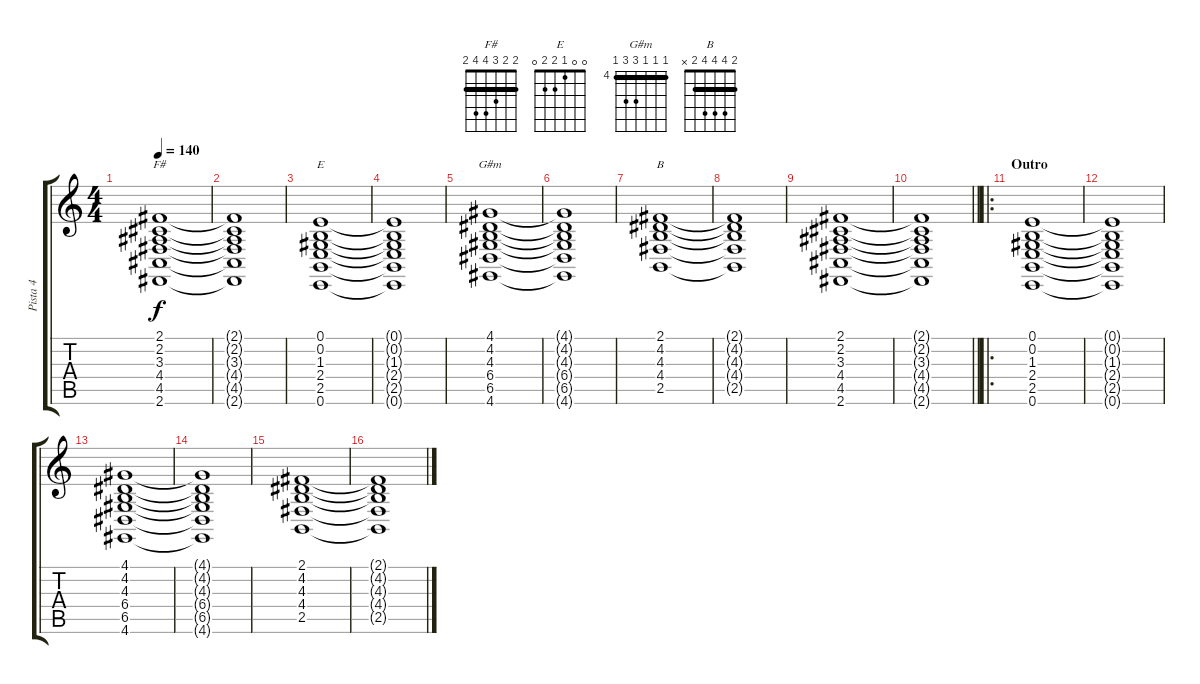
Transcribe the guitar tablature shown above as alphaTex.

\track ("Pista 4" "Pista 4") {instrument stringensemble2}
\staff {score tabs}
\tuning (E4 B3 G3 D3 A2 E2) {hide}
\chord ("F#" 2 2 3 4 4 2) {barre 2}
\chord ("E" 0 0 1 2 2 0)
\chord ("G#m" 4 4 4 6 6 4) {firstfret 4 barre 4}
\chord ("B" 2 4 4 4 2 x) {barre 2}
\ts (4 4)
\tempo 140
\clef g2
\ks c
(2.1 2.2 3.3 4.4 4.5 2.6).1{ch "F#" dy f} |
(2.1{t} 2.2{t} 3.3{t} 4.4{t} 4.5{t} 2.6{t}).1 |
(0.1 0.2 1.3 2.4 2.5 0.6).1{ch "E"} |
(0.1{t} 0.2{t} 1.3{t} 2.4{t} 2.5{t} 0.6{t}).1 |
(4.1 4.2 4.3 6.4 6.5 4.6).1{ch "G#m"} |
(4.1{t} 4.2{t} 4.3{t} 6.4{t} 6.5{t} 4.6{t}).1 |
(2.1 4.2 4.3 4.4 2.5).1{ch "B"} |
(2.1{t} 4.2{t} 4.3{t} 4.4{t} 2.5{t}).1 |
(2.1 2.2 3.3 4.4 4.5 2.6).1 |
\barLineRight lightlight
(2.1{t} 2.2{t} 3.3{t} 4.4{t} 4.5{t} 2.6{t}).1 |
\ro
\section ("" "Outro")
(0.1 0.2 1.3 2.4 2.5 0.6).1 |
(0.1{t} 0.2{t} 1.3{t} 2.4{t} 2.5{t} 0.6{t}).1 |
(4.1 4.2 4.3 6.4 6.5 4.6).1 |
(4.1{t} 4.2{t} 4.3{t} 6.4{t} 6.5{t} 4.6{t}).1 |
(2.1 4.2 4.3 4.4 2.5).1 |
(2.1{t} 4.2{t} 4.3{t} 4.4{t} 2.5{t}).1
